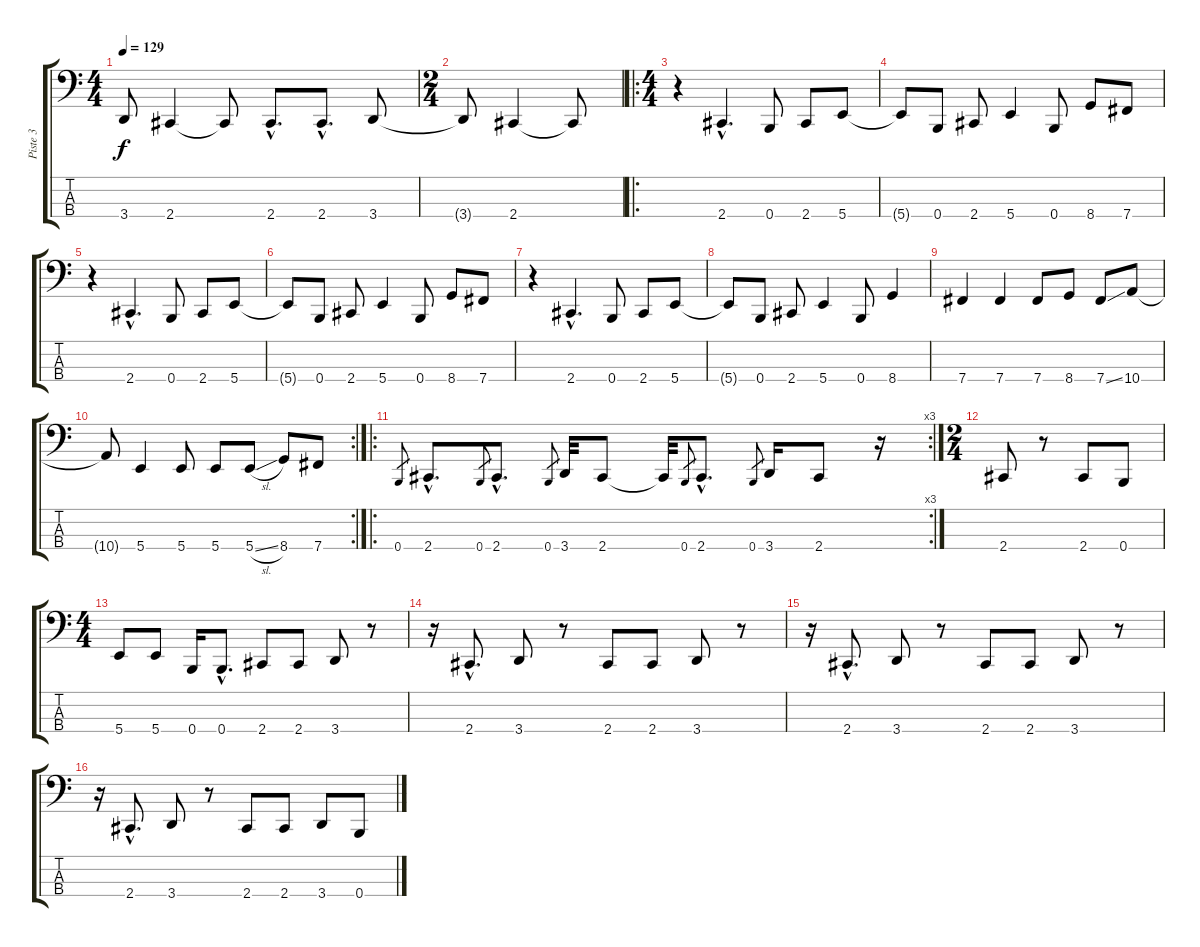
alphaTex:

\track ("Piste 3" "Piste 3") {instrument electricbasspick}
\staff {score tabs}
\tuning (E2 B1 Gb1 B0) {hide}
\ts (4 4)
\tempo 129
\clef f4
\ks c
3.4{t}.8{dy f} 2.4.4 2.4{t}.8 2.4{hac}.8{d} 2.4{hac}.8{d} 3.4.8 |
\ts (2 4)
3.4{t}.8 2.4.4 2.4{t}.8 |
\ro
\ts (4 4)
r.4 2.4{hac}.4{d} 0.4.8 2.4.8 5.4.8 |
5.4{t}.8 0.4.8 2.4.8 5.4.4 0.4.8 8.4.8 7.4.8 |
r.4 2.4{hac}.4{d} 0.4.8 2.4.8 5.4.8 |
5.4{t}.8 0.4.8 2.4.8 5.4.4 0.4.8 8.4.8 7.4.8 |
r.4 2.4{hac}.4{d} 0.4.8 2.4.8 5.4.8 |
5.4{t}.8 0.4.8 2.4.8 5.4.4 0.4.8 8.4.4 |
7.4.4 7.4.4 7.4.8 8.4.8 7.4{ss}.8 10.4.8 |
\rc 2
10.4{t}.8 5.4.4 5.4.8 5.4.8 5.4{sl}.8 8.4.8 7.4.8 |
\ro
\rc 3
0.4.8{gr} 2.4{hac}.8{d} 0.4.8{gr} 2.4{hac}.8{d} 0.4.8{gr} 3.4.32 2.4.8 2.4{t}.32 0.4.8{gr} 2.4{hac}.8{d} 0.4.8{gr} 3.4.16 2.4.8 r.16 |
\ts (2 4)
2.4.8 r.8 2.4.8 0.4.8 |
\ts (4 4)
5.4.8 5.4.8 0.4.16 0.4{hac}.8{d} 2.4.8 2.4.8 3.4.8 r.8 |
r.16 2.4{hac}.8{d} 3.4.8 r.8 2.4.8 2.4.8 3.4.8 r.8 |
r.16 2.4{hac}.8{d} 3.4.8 r.8 2.4.8 2.4.8 3.4.8 r.8 |
r.16 2.4{hac}.8{d} 3.4.8 r.8 2.4.8 2.4.8 3.4.8 0.4.8
